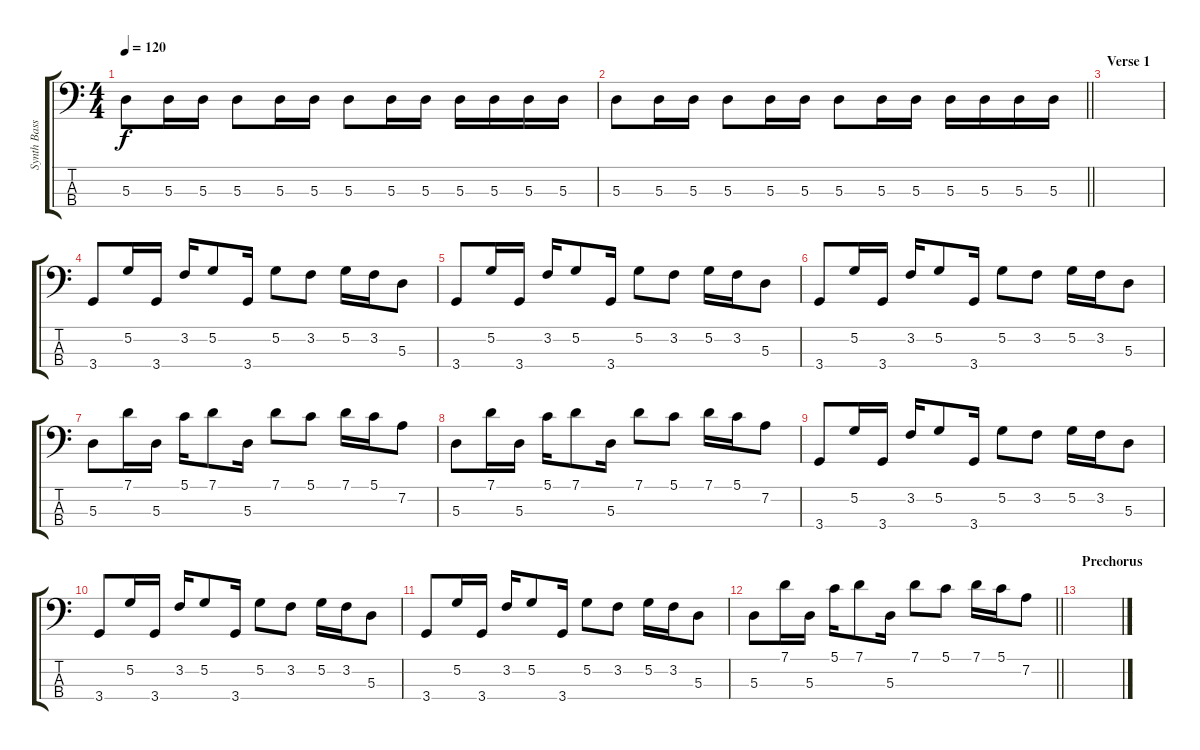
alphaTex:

\track ("Synth Bass" "Synth Bass") {instrument synthbass1}
\staff {score tabs}
\tuning (G2 D2 A1 E1) {hide}
\ts (4 4)
\tempo 120
\clef f4
\ks c
5.3.8{dy f} 5.3.16 5.3.16 5.3.8 5.3.16 5.3.16 5.3.8 5.3.16 5.3.16 5.3.16 5.3.16 5.3.16 5.3.16 |
\barLineRight lightlight
5.3.8 5.3.16 5.3.16 5.3.8 5.3.16 5.3.16 5.3.8 5.3.16 5.3.16 5.3.16 5.3.16 5.3.16 5.3.16 |
\section ("" "Verse 1")
|
3.4.8 5.2.16 3.4.16 3.2.16 5.2.8 3.4.16 5.2.8 3.2.8 5.2.16 3.2.16 5.3.8 |
3.4.8 5.2.16 3.4.16 3.2.16 5.2.8 3.4.16 5.2.8 3.2.8 5.2.16 3.2.16 5.3.8 |
3.4.8 5.2.16 3.4.16 3.2.16 5.2.8 3.4.16 5.2.8 3.2.8 5.2.16 3.2.16 5.3.8 |
5.3.8 7.1.16 5.3.16 5.1.16 7.1.8 5.3.16 7.1.8 5.1.8 7.1.16 5.1.16 7.2.8 |
5.3.8 7.1.16 5.3.16 5.1.16 7.1.8 5.3.16 7.1.8 5.1.8 7.1.16 5.1.16 7.2.8 |
3.4.8 5.2.16 3.4.16 3.2.16 5.2.8 3.4.16 5.2.8 3.2.8 5.2.16 3.2.16 5.3.8 |
3.4.8 5.2.16 3.4.16 3.2.16 5.2.8 3.4.16 5.2.8 3.2.8 5.2.16 3.2.16 5.3.8 |
3.4.8 5.2.16 3.4.16 3.2.16 5.2.8 3.4.16 5.2.8 3.2.8 5.2.16 3.2.16 5.3.8 |
\barLineRight lightlight
5.3.8 7.1.16 5.3.16 5.1.16 7.1.8 5.3.16 7.1.8 5.1.8 7.1.16 5.1.16 7.2.8 |
\section ("" "Prechorus")
